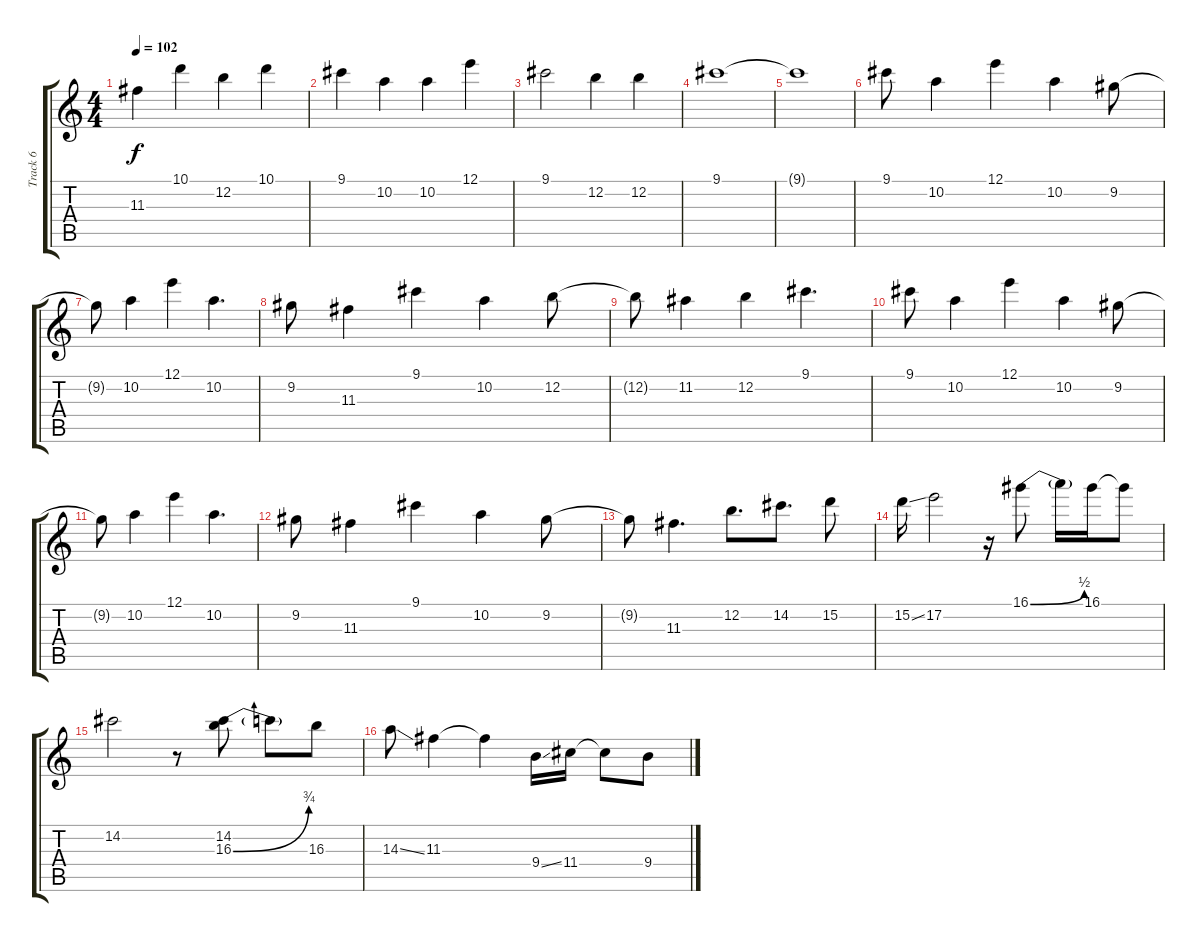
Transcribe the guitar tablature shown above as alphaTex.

\track ("Track 6" "Track 6") {instrument overdrivenguitar}
\staff {score tabs}
\tuning (E4 B3 G3 D3 A2 E2) {hide}
\ts (4 4)
\tempo 102
\clef g2
\ks c
11.3.4{dy f} 10.1.4 12.2.4 10.1.4 |
9.1.4 10.2.4 10.2.4 12.1.4 |
9.1.2 12.2.4 12.2.4 |
9.1.1 |
9.1{t}.1 |
9.1.8 10.2.4 12.1.4 10.2.4 9.2.8 |
9.2{t}.8 10.2.4 12.1.4 10.2.4{d} |
9.2.8 11.3.4 9.1.4 10.2.4 12.2.8 |
12.2{t}.8 11.2.4 12.2.4 9.1.4{d} |
9.1.8 10.2.4 12.1.4 10.2.4 9.2.8 |
9.2{t}.8 10.2.4 12.1.4 10.2.4{d} |
9.2.8 11.3.4 9.1.4 10.2.4 9.2.8 |
9.2{t}.8 11.3.4{d} 12.2.8{d} 14.2.8{d} 15.2.8 |
15.2{ss}.16 17.2.2 r.16 16.1{be (bend 0 0 60 2)}.8 16.1{t}.16 16.1.16 16.1{t}.8 |
14.2.2 r.8 (14.2 16.3{be (bend 0 0 60 3)}).8 16.3{t}.8 16.3.8 |
14.3{ss}.8 11.3.4 11.3{t}.4 9.4{ss}.16 11.4.16 11.4{t}.8 9.4.8
